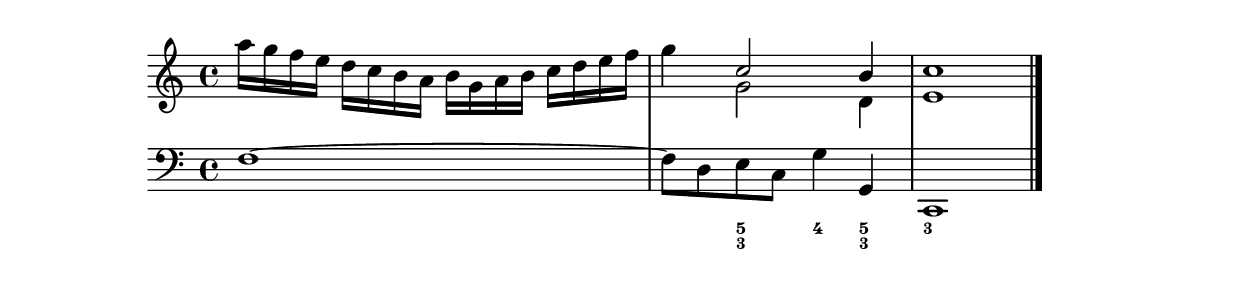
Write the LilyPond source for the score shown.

\language "english"
global = {\key c \major \time 4/4}

soprano = \relative {
{a''16 g f e} {d c b a} {\stemDown b g a b} {c d e f} |	% mm.1 
g4 <<c,2 \\ g2>> <<b4 \\ d,4>> |			% mm.2
<<c'1 \\ e,1>> \bar "|."				% mm.3
}

bass    = \relative {
f1~ |			% mm.1
f8 d e c g'4 g,4 |	% mm.2
c,1 \bar "|."		% mm.3 
}

harmony = \figures {
s1 |				%mm.1
s4 <5 3>4 <4>4 <5 3>4 |		%mm.2
<3>4				%mm.3
}

\score {
    \new PianoStaff <<
        \override PianoStaff.SystemStartBrace.collapse-height = #20
        \override Score.SystemStartBar.collapse-height = #20
        \new Staff = "upper" << \clef treble \new Voice { \soprano } >>
        \new Staff = "lower" << \clef bass   \new Voice { \bass }  \harmony >>
    >>
}
